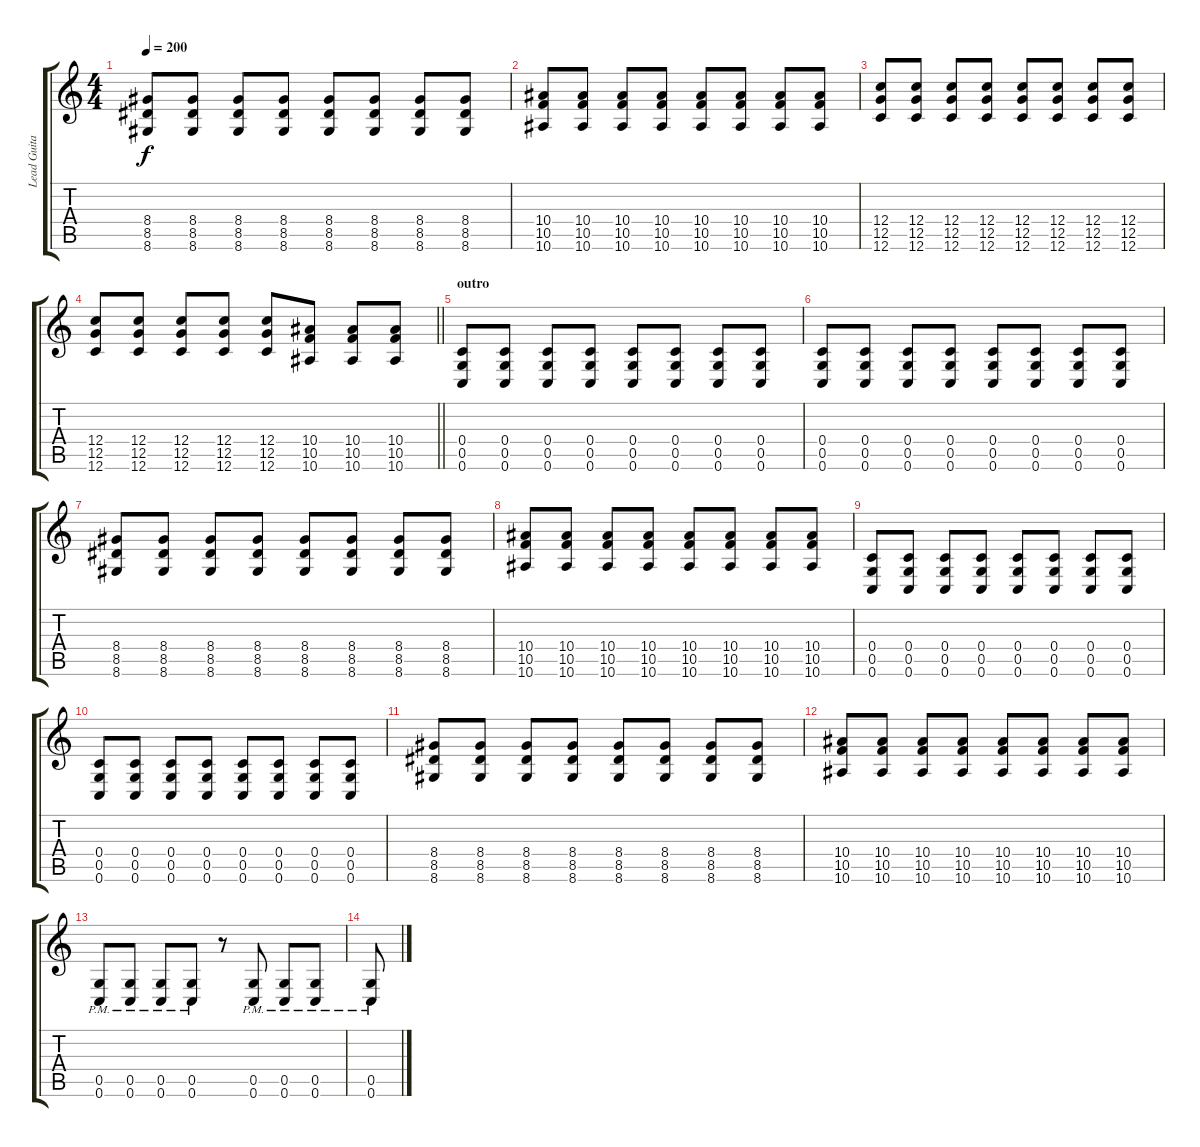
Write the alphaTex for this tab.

\track ("Lead Guitar" "Lead Guita") {instrument distortionguitar}
\staff {score tabs}
\tuning (D4 A3 F3 C3 G2 C2) {hide}
\ts (4 4)
\tempo 200
\clef g2
\ks c
(8.4 8.5 8.6).8{dy f} (8.4 8.5 8.6).8 (8.4 8.5 8.6).8 (8.4 8.5 8.6).8 (8.4 8.5 8.6).8 (8.4 8.5 8.6).8 (8.4 8.5 8.6).8 (8.4 8.5 8.6).8 |
(10.4 10.5 10.6).8 (10.4 10.5 10.6).8 (10.4 10.5 10.6).8 (10.4 10.5 10.6).8 (10.4 10.5 10.6).8 (10.4 10.5 10.6).8 (10.4 10.5 10.6).8 (10.4 10.5 10.6).8 |
(12.4 12.5 12.6).8 (12.4 12.5 12.6).8 (12.4 12.5 12.6).8 (12.4 12.5 12.6).8 (12.4 12.5 12.6).8 (12.4 12.5 12.6).8 (12.4 12.5 12.6).8 (12.4 12.5 12.6).8 |
\barLineRight lightlight
(12.4 12.5 12.6).8 (12.4 12.5 12.6).8 (12.4 12.5 12.6).8 (12.4 12.5 12.6).8 (12.4 12.5 12.6).8 (10.4 10.5 10.6).8 (10.4 10.5 10.6).8 (10.4 10.5 10.6).8 |
\section ("" "outro")
(0.4 0.5 0.6).8 (0.4 0.5 0.6).8 (0.4 0.5 0.6).8 (0.4 0.5 0.6).8 (0.4 0.5 0.6).8 (0.4 0.5 0.6).8 (0.4 0.5 0.6).8 (0.4 0.5 0.6).8 |
(0.4 0.5 0.6).8 (0.4 0.5 0.6).8 (0.4 0.5 0.6).8 (0.4 0.5 0.6).8 (0.4 0.5 0.6).8 (0.4 0.5 0.6).8 (0.4 0.5 0.6).8 (0.4 0.5 0.6).8 |
(8.4 8.5 8.6).8 (8.4 8.5 8.6).8 (8.4 8.5 8.6).8 (8.4 8.5 8.6).8 (8.4 8.5 8.6).8 (8.4 8.5 8.6).8 (8.4 8.5 8.6).8 (8.4 8.5 8.6).8 |
(10.4 10.5 10.6).8 (10.4 10.5 10.6).8 (10.4 10.5 10.6).8 (10.4 10.5 10.6).8 (10.4 10.5 10.6).8 (10.4 10.5 10.6).8 (10.4 10.5 10.6).8 (10.4 10.5 10.6).8 |
(0.4 0.5 0.6).8 (0.4 0.5 0.6).8 (0.4 0.5 0.6).8 (0.4 0.5 0.6).8 (0.4 0.5 0.6).8 (0.4 0.5 0.6).8 (0.4 0.5 0.6).8 (0.4 0.5 0.6).8 |
(0.4 0.5 0.6).8 (0.4 0.5 0.6).8 (0.4 0.5 0.6).8 (0.4 0.5 0.6).8 (0.4 0.5 0.6).8 (0.4 0.5 0.6).8 (0.4 0.5 0.6).8 (0.4 0.5 0.6).8 |
(8.4 8.5 8.6).8 (8.4 8.5 8.6).8 (8.4 8.5 8.6).8 (8.4 8.5 8.6).8 (8.4 8.5 8.6).8 (8.4 8.5 8.6).8 (8.4 8.5 8.6).8 (8.4 8.5 8.6).8 |
(10.4 10.5 10.6).8 (10.4 10.5 10.6).8 (10.4 10.5 10.6).8 (10.4 10.5 10.6).8 (10.4 10.5 10.6).8 (10.4 10.5 10.6).8 (10.4 10.5 10.6).8 (10.4 10.5 10.6).8 |
(0.5 0.6{pm}).8 (0.5 0.6{pm}).8 (0.5 0.6{pm}).8 (0.5 0.6{pm}).8 r.8 (0.5 0.6{pm}).8 (0.5{pm} 0.6{pm}).8 (0.5{pm} 0.6{pm}).8 |
(0.5{pm} 0.6{pm}).8
